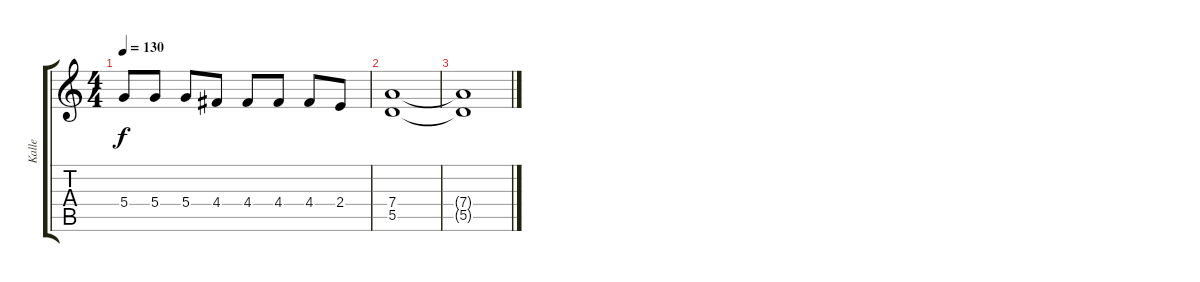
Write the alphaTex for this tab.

\track ("Kalle" "Kalle") {instrument electricguitarclean}
\staff {score tabs}
\tuning (E4 B3 G3 D3 A2 E2) {hide}
\ts (4 4)
\tempo 130
\clef g2
\ks c
5.4.8{dy f} 5.4.8 5.4.8 4.4.8 4.4.8 4.4.8 4.4.8 2.4.8 |
(7.4 5.5).1{instrument distortionguitar} |
(7.4{t} 5.5{t}).1
